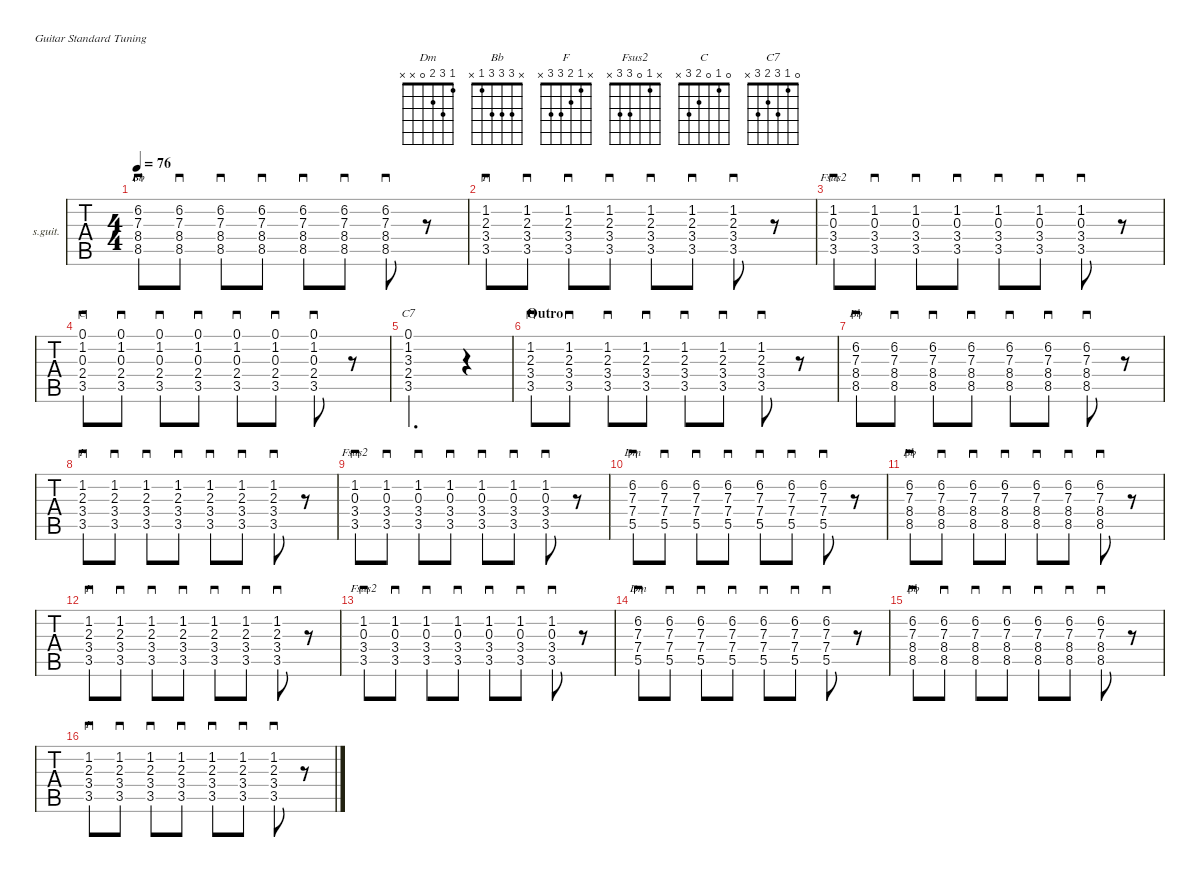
\defaultSystemsLayout 4
\hideDynamics
\bracketExtendMode nobrackets
\firstSystemTrackNameOrientation horizontal
\track ("moveable chords 07 SLASH TEST" "s.guit.") {instrument acousticguitarsteel}
\staff {tabs}
\tuning (E4 B3 G3 D3 A2 E2)
\chord ("Dm" 1 3 2 0 x x) {showfingering false}
\chord ("Bb" x 3 3 3 1 x) {showfingering false}
\chord ("F" x 1 2 3 3 x) {showfingering false}
\chord ("Fsus2" x 1 0 3 3 x) {showfingering false}
\chord ("C" 0 1 0 2 3 x) {showfingering false}
\chord ("C7" 0 1 3 2 3 x) {showfingering false}
\ts (4 4)
\tempo 76
\clef g2
\ks gminor
(8.5{lf 4 acc forcenatural} 8.4{lf 5 acc b} 7.3{lf 3 acc forcenatural} 6.2{lf 2 acc forcenatural}).8{sd ch "Bb" dy mf beam Down} (8.5{lf 4 acc forcenatural} 8.4{lf 5 acc b} 7.3{lf 3 acc forcenatural} 6.2{lf 2 acc forcenatural}).8{sd beam Down} (8.5{lf 4 acc forcenatural} 8.4{lf 5 acc b} 7.3{lf 3 acc forcenatural} 6.2{lf 2 acc forcenatural}).8{sd beam Down} (8.5{lf 4 acc forcenatural} 8.4{lf 5 acc b} 7.3{lf 3 acc forcenatural} 6.2{lf 2 acc forcenatural}).8{sd beam Down} (8.5{lf 4 acc forcenatural} 8.4{lf 5 acc b} 7.3{lf 3 acc forcenatural} 6.2{lf 2 acc forcenatural}).8{sd beam Down} (8.5{lf 4 acc forcenatural} 8.4{lf 5 acc b} 7.3{lf 3 acc forcenatural} 6.2{lf 2 acc forcenatural}).8{sd beam Down} (8.5{lf 4 acc forcenatural} 8.4{lf 5 acc b} 7.3{lf 3 acc forcenatural} 6.2{lf 2 acc forcenatural}).8{sd beam Down} r.8{beam Down} |
(3.5{acc forcenatural} 3.4{acc forcenatural} 2.3{acc forcenatural} 1.2{acc forcenatural}).8{sd ch "F" beam Up} (3.5{acc forcenatural} 3.4{acc forcenatural} 2.3{acc forcenatural} 1.2{acc forcenatural}).8{sd beam Up} (3.5{acc forcenatural} 3.4{acc forcenatural} 2.3{acc forcenatural} 1.2{acc forcenatural}).8{sd beam Up} (3.5{acc forcenatural} 3.4{acc forcenatural} 2.3{acc forcenatural} 1.2{acc forcenatural}).8{sd beam Up} (3.5{acc forcenatural} 3.4{acc forcenatural} 2.3{acc forcenatural} 1.2{acc forcenatural}).8{sd beam Up} (3.5{acc forcenatural} 3.4{acc forcenatural} 2.3{acc forcenatural} 1.2{acc forcenatural}).8{sd beam Up} (3.5{acc forcenatural} 3.4{acc forcenatural} 2.3{acc forcenatural} 1.2{acc forcenatural}).8{sd beam Up} r.8{beam Down} |
(3.5{lf 4 acc forcenatural} 3.4{lf 5 acc forcenatural} 0.3{acc forcenatural} 1.2{lf 2 acc forcenatural}).8{sd ch "Fsus2" beam Up} (3.5{lf 4 acc forcenatural} 3.4{lf 5 acc forcenatural} 0.3{acc forcenatural} 1.2{lf 2 acc forcenatural}).8{sd beam Up} (3.5{lf 4 acc forcenatural} 3.4{lf 5 acc forcenatural} 0.3{acc forcenatural} 1.2{lf 2 acc forcenatural}).8{sd beam Up} (3.5{lf 4 acc forcenatural} 3.4{lf 5 acc forcenatural} 0.3{acc forcenatural} 1.2{lf 2 acc forcenatural}).8{sd beam Up} (3.5{lf 4 acc forcenatural} 3.4{lf 5 acc forcenatural} 0.3{acc forcenatural} 1.2{lf 2 acc forcenatural}).8{sd beam Up} (3.5{lf 4 acc forcenatural} 3.4{lf 5 acc forcenatural} 0.3{acc forcenatural} 1.2{lf 2 acc forcenatural}).8{sd beam Up} (3.5{lf 4 acc forcenatural} 3.4{lf 5 acc forcenatural} 0.3{acc forcenatural} 1.2{lf 2 acc forcenatural}).8{sd beam Up} r.8{beam Down} |
(3.5{acc forcenatural} 2.4{acc forcenatural} 0.3{acc forcenatural} 1.2{acc forcenatural} 0.1{acc forcenatural}).8{sd ch "C" beam Up} (3.5{acc forcenatural} 2.4{acc forcenatural} 0.3{acc forcenatural} 1.2{acc forcenatural} 0.1{acc forcenatural}).8{sd beam Up} (3.5{acc forcenatural} 2.4{acc forcenatural} 0.3{acc forcenatural} 1.2{acc forcenatural} 0.1{acc forcenatural}).8{sd beam Up} (3.5{acc forcenatural} 2.4{acc forcenatural} 0.3{acc forcenatural} 1.2{acc forcenatural} 0.1{acc forcenatural}).8{sd beam Up} (3.5{acc forcenatural} 2.4{acc forcenatural} 0.3{acc forcenatural} 1.2{acc forcenatural} 0.1{acc forcenatural}).8{sd beam Up} (3.5{acc forcenatural} 2.4{acc forcenatural} 0.3{acc forcenatural} 1.2{acc forcenatural} 0.1{acc forcenatural}).8{sd beam Up} (3.5{acc forcenatural} 2.4{acc forcenatural} 0.3{acc forcenatural} 1.2{acc forcenatural} 0.1{acc forcenatural}).8{sd beam Up} r.8{beam Down} |
(3.5{acc forcenatural} 2.4{acc forcenatural} 3.3{acc b} 1.2{acc forcenatural} 0.1{acc forcenatural}).2{d ch "C7" beam Up} r.4{beam Down} |
\section ("" "Outro")
(3.5{acc forcenatural} 3.4{acc forcenatural} 2.3{acc forcenatural} 1.2{acc forcenatural}).8{sd ch "F" beam Up} (3.5{acc forcenatural} 3.4{acc forcenatural} 2.3{acc forcenatural} 1.2{acc forcenatural}).8{sd beam Up} (3.5{acc forcenatural} 3.4{acc forcenatural} 2.3{acc forcenatural} 1.2{acc forcenatural}).8{sd beam Up} (3.5{acc forcenatural} 3.4{acc forcenatural} 2.3{acc forcenatural} 1.2{acc forcenatural}).8{sd beam Up} (3.5{acc forcenatural} 3.4{acc forcenatural} 2.3{acc forcenatural} 1.2{acc forcenatural}).8{sd beam Up} (3.5{acc forcenatural} 3.4{acc forcenatural} 2.3{acc forcenatural} 1.2{acc forcenatural}).8{sd beam Up} (3.5{acc forcenatural} 3.4{acc forcenatural} 2.3{acc forcenatural} 1.2{acc forcenatural}).8{sd beam Up} r.8{beam Down} |
(8.5{lf 4 acc forcenatural} 8.4{lf 5 acc b} 7.3{lf 3 acc forcenatural} 6.2{lf 2 acc forcenatural}).8{sd ch "Bb" beam Down} (8.5{lf 4 acc forcenatural} 8.4{lf 5 acc b} 7.3{lf 3 acc forcenatural} 6.2{lf 2 acc forcenatural}).8{sd beam Down} (8.5{lf 4 acc forcenatural} 8.4{lf 5 acc b} 7.3{lf 3 acc forcenatural} 6.2{lf 2 acc forcenatural}).8{sd beam Down} (8.5{lf 4 acc forcenatural} 8.4{lf 5 acc b} 7.3{lf 3 acc forcenatural} 6.2{lf 2 acc forcenatural}).8{sd beam Down} (8.5{lf 4 acc forcenatural} 8.4{lf 5 acc b} 7.3{lf 3 acc forcenatural} 6.2{lf 2 acc forcenatural}).8{sd beam Down} (8.5{lf 4 acc forcenatural} 8.4{lf 5 acc b} 7.3{lf 3 acc forcenatural} 6.2{lf 2 acc forcenatural}).8{sd beam Down} (8.5{lf 4 acc forcenatural} 8.4{lf 5 acc b} 7.3{lf 3 acc forcenatural} 6.2{lf 2 acc forcenatural}).8{sd beam Down} r.8{beam Down} |
(3.5{acc forcenatural} 3.4{acc forcenatural} 2.3{acc forcenatural} 1.2{acc forcenatural}).8{sd ch "F" beam Up} (3.5{acc forcenatural} 3.4{acc forcenatural} 2.3{acc forcenatural} 1.2{acc forcenatural}).8{sd beam Up} (3.5{acc forcenatural} 3.4{acc forcenatural} 2.3{acc forcenatural} 1.2{acc forcenatural}).8{sd beam Up} (3.5{acc forcenatural} 3.4{acc forcenatural} 2.3{acc forcenatural} 1.2{acc forcenatural}).8{sd beam Up} (3.5{acc forcenatural} 3.4{acc forcenatural} 2.3{acc forcenatural} 1.2{acc forcenatural}).8{sd beam Up} (3.5{acc forcenatural} 3.4{acc forcenatural} 2.3{acc forcenatural} 1.2{acc forcenatural}).8{sd beam Up} (3.5{acc forcenatural} 3.4{acc forcenatural} 2.3{acc forcenatural} 1.2{acc forcenatural}).8{sd beam Up} r.8{beam Down} |
(3.5{lf 4 acc forcenatural} 3.4{lf 5 acc forcenatural} 0.3{acc forcenatural} 1.2{lf 2 acc forcenatural}).8{sd ch "Fsus2" beam Up} (3.5{lf 4 acc forcenatural} 3.4{lf 5 acc forcenatural} 0.3{acc forcenatural} 1.2{lf 2 acc forcenatural}).8{sd beam Up} (3.5{lf 4 acc forcenatural} 3.4{lf 5 acc forcenatural} 0.3{acc forcenatural} 1.2{lf 2 acc forcenatural}).8{sd beam Up} (3.5{lf 4 acc forcenatural} 3.4{lf 5 acc forcenatural} 0.3{acc forcenatural} 1.2{lf 2 acc forcenatural}).8{sd beam Up} (3.5{lf 4 acc forcenatural} 3.4{lf 5 acc forcenatural} 0.3{acc forcenatural} 1.2{lf 2 acc forcenatural}).8{sd beam Up} (3.5{lf 4 acc forcenatural} 3.4{lf 5 acc forcenatural} 0.3{acc forcenatural} 1.2{lf 2 acc forcenatural}).8{sd beam Up} (3.5{lf 4 acc forcenatural} 3.4{lf 5 acc forcenatural} 0.3{acc forcenatural} 1.2{lf 2 acc forcenatural}).8{sd beam Up} r.8{beam Down} |
(5.5{lf 2 acc forcenatural} 7.4{lf 4 acc forcenatural} 7.3{lf 5 acc forcenatural} 6.2{lf 3 acc forcenatural}).8{sd ch "Dm" beam Up} (5.5{lf 2 acc forcenatural} 7.4{lf 4 acc forcenatural} 7.3{lf 5 acc forcenatural} 6.2{lf 3 acc forcenatural}).8{sd beam Up} (5.5{lf 2 acc forcenatural} 7.4{lf 4 acc forcenatural} 7.3{lf 5 acc forcenatural} 6.2{lf 3 acc forcenatural}).8{sd beam Up} (5.5{lf 2 acc forcenatural} 7.4{lf 4 acc forcenatural} 7.3{lf 5 acc forcenatural} 6.2{lf 3 acc forcenatural}).8{sd beam Up} (5.5{lf 2 acc forcenatural} 7.4{lf 4 acc forcenatural} 7.3{lf 5 acc forcenatural} 6.2{lf 3 acc forcenatural}).8{sd beam Up} (5.5{lf 2 acc forcenatural} 7.4{lf 4 acc forcenatural} 7.3{lf 5 acc forcenatural} 6.2{lf 3 acc forcenatural}).8{sd beam Up} (5.5{lf 2 acc forcenatural} 7.4{lf 4 acc forcenatural} 7.3{lf 5 acc forcenatural} 6.2{lf 3 acc forcenatural}).8{sd beam Up} r.8{beam Down} |
(8.5{lf 4 acc forcenatural} 8.4{lf 5 acc b} 7.3{lf 3 acc forcenatural} 6.2{lf 2 acc forcenatural}).8{sd ch "Bb" beam Down} (8.5{lf 4 acc forcenatural} 8.4{lf 5 acc b} 7.3{lf 3 acc forcenatural} 6.2{lf 2 acc forcenatural}).8{sd beam Down} (8.5{lf 4 acc forcenatural} 8.4{lf 5 acc b} 7.3{lf 3 acc forcenatural} 6.2{lf 2 acc forcenatural}).8{sd beam Down} (8.5{lf 4 acc forcenatural} 8.4{lf 5 acc b} 7.3{lf 3 acc forcenatural} 6.2{lf 2 acc forcenatural}).8{sd beam Down} (8.5{lf 4 acc forcenatural} 8.4{lf 5 acc b} 7.3{lf 3 acc forcenatural} 6.2{lf 2 acc forcenatural}).8{sd beam Down} (8.5{lf 4 acc forcenatural} 8.4{lf 5 acc b} 7.3{lf 3 acc forcenatural} 6.2{lf 2 acc forcenatural}).8{sd beam Down} (8.5{lf 4 acc forcenatural} 8.4{lf 5 acc b} 7.3{lf 3 acc forcenatural} 6.2{lf 2 acc forcenatural}).8{sd beam Down} r.8{beam Down} |
(3.5{acc forcenatural} 3.4{acc forcenatural} 2.3{acc forcenatural} 1.2{acc forcenatural}).8{sd ch "F" beam Up} (3.5{acc forcenatural} 3.4{acc forcenatural} 2.3{acc forcenatural} 1.2{acc forcenatural}).8{sd beam Up} (3.5{acc forcenatural} 3.4{acc forcenatural} 2.3{acc forcenatural} 1.2{acc forcenatural}).8{sd beam Up} (3.5{acc forcenatural} 3.4{acc forcenatural} 2.3{acc forcenatural} 1.2{acc forcenatural}).8{sd beam Up} (3.5{acc forcenatural} 3.4{acc forcenatural} 2.3{acc forcenatural} 1.2{acc forcenatural}).8{sd beam Up} (3.5{acc forcenatural} 3.4{acc forcenatural} 2.3{acc forcenatural} 1.2{acc forcenatural}).8{sd beam Up} (3.5{acc forcenatural} 3.4{acc forcenatural} 2.3{acc forcenatural} 1.2{acc forcenatural}).8{sd beam Up} r.8{beam Down} |
(3.5{lf 4 acc forcenatural} 3.4{lf 5 acc forcenatural} 0.3{acc forcenatural} 1.2{lf 2 acc forcenatural}).8{sd ch "Fsus2" beam Up} (3.5{lf 4 acc forcenatural} 3.4{lf 5 acc forcenatural} 0.3{acc forcenatural} 1.2{lf 2 acc forcenatural}).8{sd beam Up} (3.5{lf 4 acc forcenatural} 3.4{lf 5 acc forcenatural} 0.3{acc forcenatural} 1.2{lf 2 acc forcenatural}).8{sd beam Up} (3.5{lf 4 acc forcenatural} 3.4{lf 5 acc forcenatural} 0.3{acc forcenatural} 1.2{lf 2 acc forcenatural}).8{sd beam Up} (3.5{lf 4 acc forcenatural} 3.4{lf 5 acc forcenatural} 0.3{acc forcenatural} 1.2{lf 2 acc forcenatural}).8{sd beam Up} (3.5{lf 4 acc forcenatural} 3.4{lf 5 acc forcenatural} 0.3{acc forcenatural} 1.2{lf 2 acc forcenatural}).8{sd beam Up} (3.5{lf 4 acc forcenatural} 3.4{lf 5 acc forcenatural} 0.3{acc forcenatural} 1.2{lf 2 acc forcenatural}).8{sd beam Up} r.8{beam Down} |
(5.5{lf 2 acc forcenatural} 7.4{lf 4 acc forcenatural} 7.3{lf 5 acc forcenatural} 6.2{lf 3 acc forcenatural}).8{sd ch "Dm" beam Up} (5.5{lf 2 acc forcenatural} 7.4{lf 4 acc forcenatural} 7.3{lf 5 acc forcenatural} 6.2{lf 3 acc forcenatural}).8{sd beam Up} (5.5{lf 2 acc forcenatural} 7.4{lf 4 acc forcenatural} 7.3{lf 5 acc forcenatural} 6.2{lf 3 acc forcenatural}).8{sd beam Up} (5.5{lf 2 acc forcenatural} 7.4{lf 4 acc forcenatural} 7.3{lf 5 acc forcenatural} 6.2{lf 3 acc forcenatural}).8{sd beam Up} (5.5{lf 2 acc forcenatural} 7.4{lf 4 acc forcenatural} 7.3{lf 5 acc forcenatural} 6.2{lf 3 acc forcenatural}).8{sd beam Up} (5.5{lf 2 acc forcenatural} 7.4{lf 4 acc forcenatural} 7.3{lf 5 acc forcenatural} 6.2{lf 3 acc forcenatural}).8{sd beam Up} (5.5{lf 2 acc forcenatural} 7.4{lf 4 acc forcenatural} 7.3{lf 5 acc forcenatural} 6.2{lf 3 acc forcenatural}).8{sd beam Up} r.8{beam Down} |
(8.5{lf 4 acc forcenatural} 8.4{lf 5 acc b} 7.3{lf 3 acc forcenatural} 6.2{lf 2 acc forcenatural}).8{sd ch "Bb" beam Down} (8.5{lf 4 acc forcenatural} 8.4{lf 5 acc b} 7.3{lf 3 acc forcenatural} 6.2{lf 2 acc forcenatural}).8{sd beam Down} (8.5{lf 4 acc forcenatural} 8.4{lf 5 acc b} 7.3{lf 3 acc forcenatural} 6.2{lf 2 acc forcenatural}).8{sd beam Down} (8.5{lf 4 acc forcenatural} 8.4{lf 5 acc b} 7.3{lf 3 acc forcenatural} 6.2{lf 2 acc forcenatural}).8{sd beam Down} (8.5{lf 4 acc forcenatural} 8.4{lf 5 acc b} 7.3{lf 3 acc forcenatural} 6.2{lf 2 acc forcenatural}).8{sd beam Down} (8.5{lf 4 acc forcenatural} 8.4{lf 5 acc b} 7.3{lf 3 acc forcenatural} 6.2{lf 2 acc forcenatural}).8{sd beam Down} (8.5{lf 4 acc forcenatural} 8.4{lf 5 acc b} 7.3{lf 3 acc forcenatural} 6.2{lf 2 acc forcenatural}).8{sd beam Down} r.8{beam Down} |
(3.5{acc forcenatural} 3.4{acc forcenatural} 2.3{acc forcenatural} 1.2{acc forcenatural}).8{sd ch "F" beam Up} (3.5{acc forcenatural} 3.4{acc forcenatural} 2.3{acc forcenatural} 1.2{acc forcenatural}).8{sd beam Up} (3.5{acc forcenatural} 3.4{acc forcenatural} 2.3{acc forcenatural} 1.2{acc forcenatural}).8{sd beam Up} (3.5{acc forcenatural} 3.4{acc forcenatural} 2.3{acc forcenatural} 1.2{acc forcenatural}).8{sd beam Up} (3.5{acc forcenatural} 3.4{acc forcenatural} 2.3{acc forcenatural} 1.2{acc forcenatural}).8{sd beam Up} (3.5{acc forcenatural} 3.4{acc forcenatural} 2.3{acc forcenatural} 1.2{acc forcenatural}).8{sd beam Up} (3.5{acc forcenatural} 3.4{acc forcenatural} 2.3{acc forcenatural} 1.2{acc forcenatural}).8{sd beam Up} r.8{beam Down}
